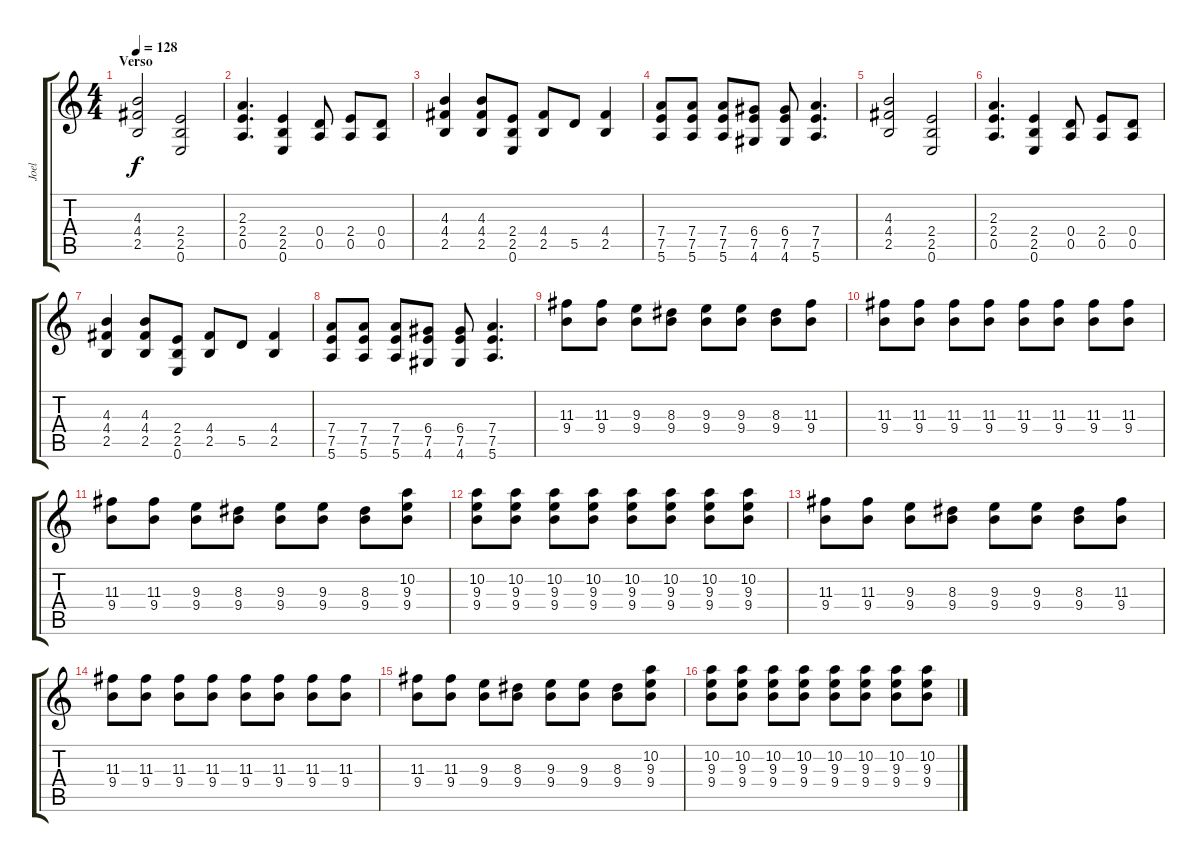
\track ("Joel" "Joel") {instrument overdrivenguitar}
\staff {score tabs}
\tuning (E4 B3 G3 D3 A2 E2) {hide}
\ts (4 4)
\section ("" "Verso")
\tempo 128
\clef g2
\ks c
(4.3 4.4 2.5).2{dy f} (2.4 2.5 0.6).2 |
(2.3 2.4 0.5).4{d} (2.4 2.5 0.6).4 (0.4 0.5).8 (2.4 0.5).8 (0.4 0.5).8 |
(4.3 4.4 2.5).4 (4.3 4.4 2.5).8 (2.4 2.5 0.6).8 (4.4 2.5).8 5.5.8 (4.4 2.5).4 |
(7.4 7.5 5.6).8 (7.4 7.5 5.6).8 (7.4 7.5 5.6).8 (6.4 7.5 4.6).8 (6.4 7.5 4.6).8 (7.4 7.5 5.6).4{d} |
(4.3 4.4 2.5).2 (2.4 2.5 0.6).2 |
(2.3 2.4 0.5).4{d} (2.4 2.5 0.6).4 (0.4 0.5).8 (2.4 0.5).8 (0.4 0.5).8 |
(4.3 4.4 2.5).4 (4.3 4.4 2.5).8 (2.4 2.5 0.6).8 (4.4 2.5).8 5.5.8 (4.4 2.5).4 |
(7.4 7.5 5.6).8 (7.4 7.5 5.6).8 (7.4 7.5 5.6).8 (6.4 7.5 4.6).8 (6.4 7.5 4.6).8 (7.4 7.5 5.6).4{d} |
(11.3 9.4).8 (11.3 9.4).8 (9.3 9.4).8 (8.3 9.4).8 (9.3 9.4).8 (9.3 9.4).8 (8.3 9.4).8 (11.3 9.4).8 |
(11.3 9.4).8 (11.3 9.4).8 (11.3 9.4).8 (11.3 9.4).8 (11.3 9.4).8 (11.3 9.4).8 (11.3 9.4).8 (11.3 9.4).8 |
(11.3 9.4).8 (11.3 9.4).8 (9.3 9.4).8 (8.3 9.4).8 (9.3 9.4).8 (9.3 9.4).8 (8.3 9.4).8 (10.2 9.3 9.4).8 |
(10.2 9.3 9.4).8 (10.2 9.3 9.4).8 (10.2 9.3 9.4).8 (10.2 9.3 9.4).8 (10.2 9.3 9.4).8 (10.2 9.3 9.4).8 (10.2 9.3 9.4).8 (10.2 9.3 9.4).8 |
(11.3 9.4).8 (11.3 9.4).8 (9.3 9.4).8 (8.3 9.4).8 (9.3 9.4).8 (9.3 9.4).8 (8.3 9.4).8 (11.3 9.4).8 |
(11.3 9.4).8 (11.3 9.4).8 (11.3 9.4).8 (11.3 9.4).8 (11.3 9.4).8 (11.3 9.4).8 (11.3 9.4).8 (11.3 9.4).8 |
(11.3 9.4).8 (11.3 9.4).8 (9.3 9.4).8 (8.3 9.4).8 (9.3 9.4).8 (9.3 9.4).8 (8.3 9.4).8 (10.2 9.3 9.4).8 |
(10.2 9.3 9.4).8 (10.2 9.3 9.4).8 (10.2 9.3 9.4).8 (10.2 9.3 9.4).8 (10.2 9.3 9.4).8 (10.2 9.3 9.4).8 (10.2 9.3 9.4).8 (10.2 9.3 9.4).8
